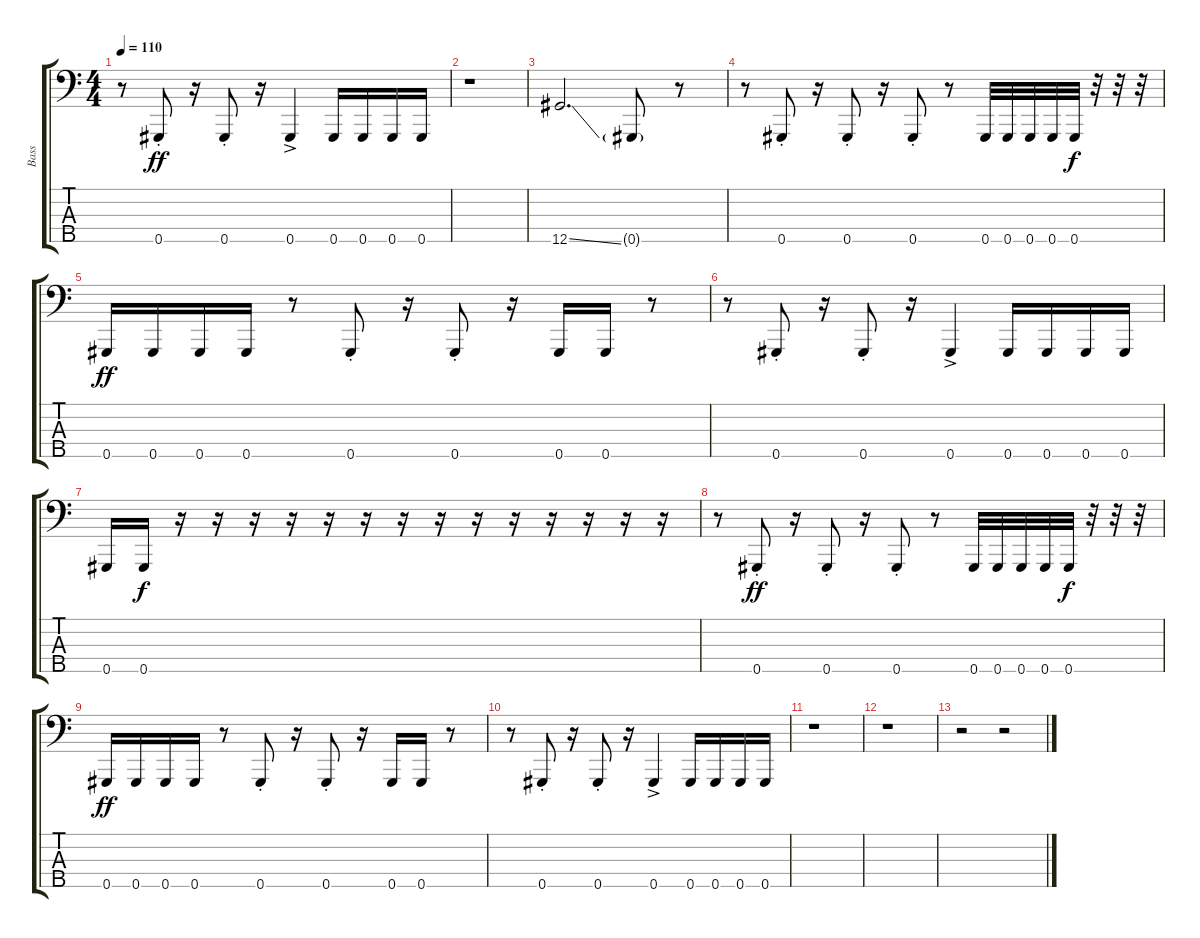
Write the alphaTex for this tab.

\track ("Bass" "Bass") {instrument electricbassfinger}
\staff {score tabs}
\tuning (A2 E2 B1 Gb1 Ab0) {hide}
\ts (4 4)
\tempo 110
\clef f4
\ks c
r.8{dy ff} 0.5{st}.8 r.16 0.5{st}.8 r.16 0.5{ac}.4 0.5.16 0.5.16 0.5.16 0.5.16 |
r.1 |
12.5{ss}.2{d} 0.5{g}.8 r.8 |
r.8 0.5{st}.8 r.16 0.5{st}.8 r.16 0.5{st}.8 r.8 0.5.32 0.5.32 0.5.32 0.5.32 0.5.32{dy f} r.32 r.32 r.32 |
0.5.16{dy ff} 0.5.16 0.5.16 0.5.16 r.8 0.5{st}.8 r.16 0.5{st}.8 r.16 0.5.16 0.5.16 r.8 |
r.8 0.5{st}.8 r.16 0.5{st}.8 r.16 0.5{ac}.4 0.5.16 0.5.16 0.5.16 0.5.16 |
0.5.16 0.5.16{dy f} r.16 r.16 r.16 r.16 r.16 r.16 r.16 r.16 r.16 r.16 r.16 r.16 r.16 r.16 |
r.8 0.5{st}.8{dy ff} r.16 0.5{st}.8 r.16 0.5{st}.8 r.8 0.5.32 0.5.32 0.5.32 0.5.32 0.5.32{dy f} r.32 r.32 r.32 |
0.5.16{dy ff} 0.5.16 0.5.16 0.5.16 r.8 0.5{st}.8 r.16 0.5{st}.8 r.16 0.5.16 0.5.16 r.8 |
r.8 0.5{st}.8 r.16 0.5{st}.8 r.16 0.5{ac}.4 0.5.16 0.5.16 0.5.16 0.5.16 |
r.1 |
r.1 |
r.2 r.2
